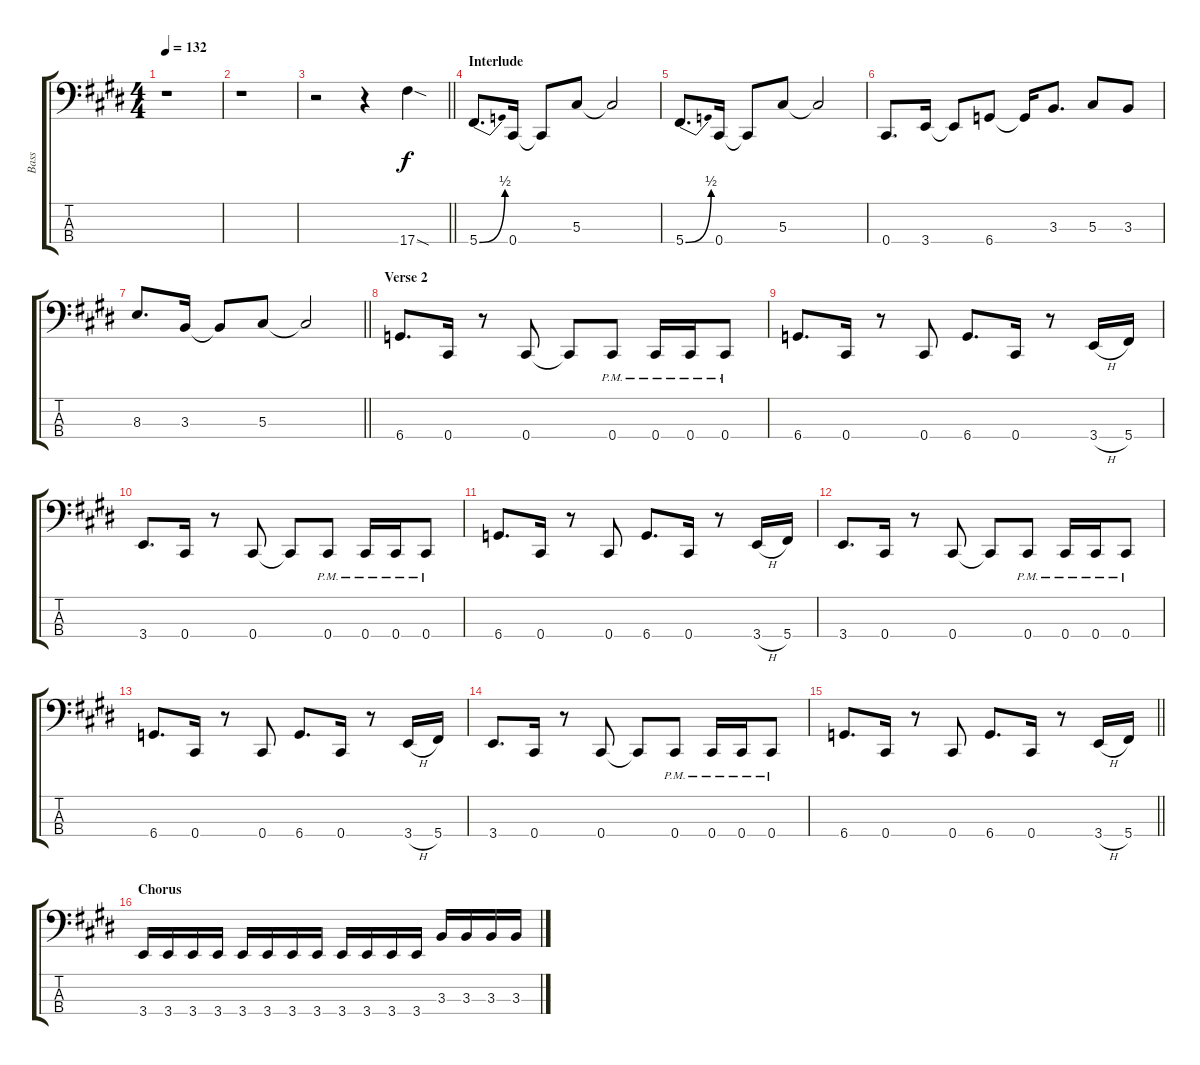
\track ("Bass" "Bass") {instrument electricbasspick}
\staff {score tabs}
\tuning (Gb2 Db2 Ab1 Db1) {hide}
\ts (4 4)
\tempo 132
\clef f4
\ks c#minor
r.1{dy f} |
r.1 |
\barLineRight lightlight
r.2 r.4 17.4{sod}.4 |
\section ("" "Interlude")
5.4{be (bend 0 0 60 2)}.8{d} 0.4.16 0.4{t}.8 5.3.8 5.3{t}.2 |
5.4{be (bend 0 0 60 2)}.8{d} 0.4.16 0.4{t}.8 5.3.8 5.3{t}.2 |
0.4.8{d} 3.4.16 3.4{t}.8 6.4.8 6.4{t}.16 3.3.8{d} 5.3.8 3.3.8 |
\barLineRight lightlight
8.3.8{d} 3.3.16 3.3{t}.8 5.3.8 5.3{t}.2 |
\section ("" "Verse 2")
6.4.8{d} 0.4.16 r.8 0.4.8 0.4{t}.8 0.4{pm}.8 0.4{pm}.16 0.4{pm}.16 0.4{pm}.8 |
6.4.8{d} 0.4.16 r.8 0.4.8 6.4.8{d} 0.4.16 r.8 3.4{h}.16 5.4.16 |
3.4.8{d} 0.4.16 r.8 0.4.8 0.4{t}.8 0.4{pm}.8 0.4{pm}.16 0.4{pm}.16 0.4{pm}.8 |
6.4.8{d} 0.4.16 r.8 0.4.8 6.4.8{d} 0.4.16 r.8 3.4{h}.16 5.4.16 |
3.4.8{d} 0.4.16 r.8 0.4.8 0.4{t}.8 0.4{pm}.8 0.4{pm}.16 0.4{pm}.16 0.4{pm}.8 |
6.4.8{d} 0.4.16 r.8 0.4.8 6.4.8{d} 0.4.16 r.8 3.4{h}.16 5.4.16 |
3.4.8{d} 0.4.16 r.8 0.4.8 0.4{t}.8 0.4{pm}.8 0.4{pm}.16 0.4{pm}.16 0.4{pm}.8 |
\barLineRight lightlight
6.4.8{d} 0.4.16 r.8 0.4.8 6.4.8{d} 0.4.16 r.8 3.4{h}.16 5.4.16 |
\section ("" "Chorus")
3.4.16 3.4.16 3.4.16 3.4.16 3.4.16 3.4.16 3.4.16 3.4.16 3.4.16 3.4.16 3.4.16 3.4.16 3.3.16 3.3.16 3.3.16 3.3.16
